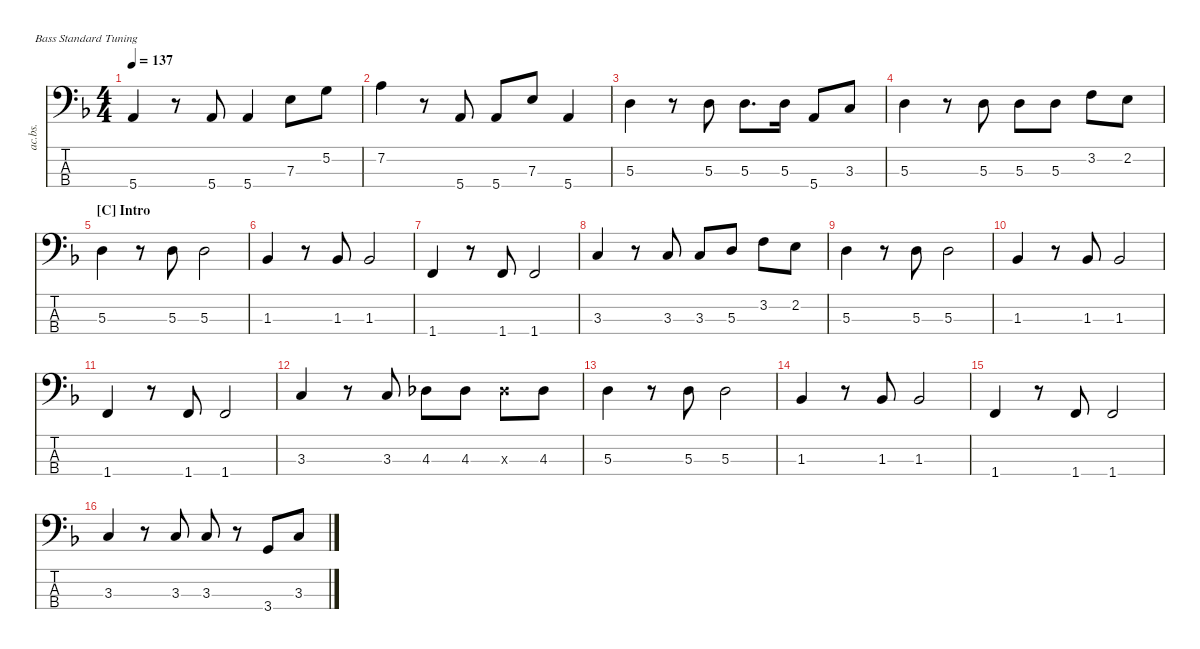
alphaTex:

\defaultSystemsLayout 4
\hideDynamics
\bracketExtendMode nobrackets
\otherSystemsTrackNameOrientation horizontal
\track ("Acoustic Bass" "ac.bs.") {defaultSystemsLayout 4 instrument acousticbass}
\staff {score tabs}
\tuning (G2 D2 A1 E1)
\ts (4 4)
\tempo 137
\clef f4
\ks f
5.4.4{dy mf} r.8 5.4.8 5.4.4 7.3.8 5.2.8 |
7.2.4 r.8 5.4.8 5.4.8 7.3.8 5.4.4 |
5.3.4 r.8 5.3.8 5.3.8{d} 5.3.16 5.4.8 3.3.8 |
5.3.4 r.8 5.3.8 5.3.8 5.3.8 3.2.8 2.2.8 |
\section ("C" "Intro")
5.3.4 r.8 5.3.8 5.3.2 |
1.3.4 r.8 1.3.8 1.3.2 |
1.4.4 r.8 1.4.8 1.4.2 |
3.3.4 r.8 3.3.8 3.3.8 5.3.8 3.2.8 2.2.8 |
5.3.4 r.8 5.3.8 5.3.2 |
1.3.4 r.8 1.3.8 1.3.2 |
1.4.4 r.8 1.4.8 1.4.2 |
3.3.4 r.8 3.3.8 4.3.8 4.3.8 4.3{x}.8 4.3.8 |
5.3.4 r.8 5.3.8 5.3.2 |
1.3.4 r.8 1.3.8 1.3.2 |
1.4.4 r.8 1.4.8 1.4.2 |
3.3.4 r.8 3.3.8 3.3.8 r.8 3.4.8 3.3.8
